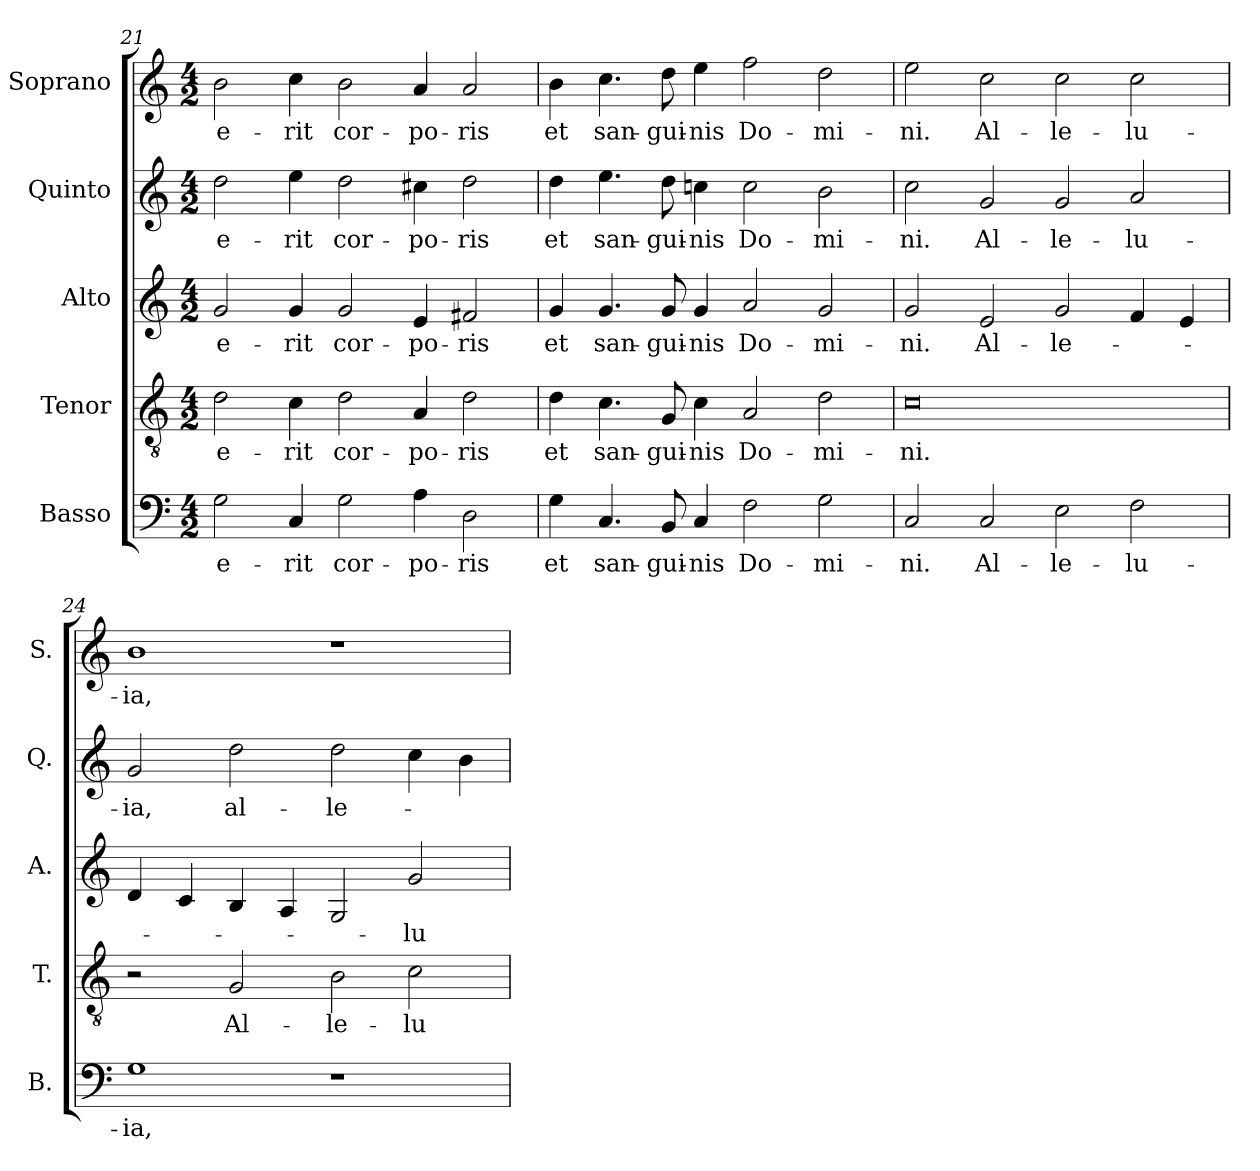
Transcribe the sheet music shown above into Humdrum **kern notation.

**kern	**text	**kern	**text	**kern	**text	**kern	**text	**kern	**text
*part5	*part5	*part4	*part4	*part3	*part3	*part2	*part2	*part1	*part1
*staff5	*staff5	*staff4	*staff4	*staff3	*staff3	*staff2	*staff2	*staff1	*staff1
*I"Basso	*	*I"Tenor	*	*I"Alto	*	*I"Quinto	*	*I"Soprano	*
*I'B.	*	*I'T.	*	*I'A.	*	*I'Q.	*	*I'S.	*
*clefF4	*	*clefGv2	*	*clefG2	*	*clefG2	*	*clefG2	*
*	*	*ITrd7c12	*	*	*	*	*	*	*
*k[]	*	*k[]	*	*k[]	*	*k[]	*	*k[]	*
*C:	*	*C:	*	*C:	*	*C:	*	*C:	*
*M4/2	*	*M4/2	*	*M4/2	*	*M4/2	*	*M4/2	*
=21	=21	=21	=21	=21	=21	=21	=21	=21	=21
!	!LO:LY:b:color=#000000	!	!	!	!	!	!	!	!
!	!	!	!LO:LY:b:color=#000000	!	!	!	!	!	!
!	!	!	!	!	!LO:LY:b:color=#000000	!	!	!	!
!	!	!	!	!	!	!	!LO:LY:b:color=#000000	!	!
!	!	!	!	!	!	!	!	!	!LO:LY:b:color=#000000
2Gi\	e-	2Di\	e-	2gi/	e-	2ddi\	e-	2bi\	e-
!	!LO:LY:b:color=#000000	!	!	!	!	!	!	!	!
!	!	!	!LO:LY:b:color=#000000	!	!	!	!	!	!
!	!	!	!	!	!LO:LY:b:color=#000000	!	!	!	!
!	!	!	!	!	!	!	!LO:LY:b:color=#000000	!	!
!	!	!	!	!	!	!	!	!	!LO:LY:b:color=#000000
4Ci/	-rit	4Ci\	-rit	4gi/	-rit	4eei\	-rit	4cci\	-rit
!	!LO:LY:b:color=#000000	!	!	!	!	!	!	!	!
!	!	!	!LO:LY:b:color=#000000	!	!	!	!	!	!
!	!	!	!	!	!LO:LY:b:color=#000000	!	!	!	!
!	!	!	!	!	!	!	!LO:LY:b:color=#000000	!	!
!	!	!	!	!	!	!	!	!	!LO:LY:b:color=#000000
2Gi\	cor-	2Di\	cor-	2gi/	cor-	2ddi\	cor-	2bi\	cor-
!	!LO:LY:b:color=#000000	!	!	!	!	!	!	!	!
!	!	!	!LO:LY:b:color=#000000	!	!	!	!	!	!
!	!	!	!	!	!LO:LY:b:color=#000000	!	!	!	!
!	!	!	!	!	!	!	!LO:LY:b:color=#000000	!	!
!	!	!	!	!	!	!	!	!	!LO:LY:b:color=#000000
4Ai\	-po-	4AAi/	-po-	4ei/	-po-	4cc#Xi\	-po-	4ai/	-po-
!	!LO:LY:b:color=#000000	!	!	!	!	!	!	!	!
!	!	!	!LO:LY:b:color=#000000	!	!	!	!	!	!
!	!	!	!	!	!LO:LY:b:color=#000000	!	!	!	!
!	!	!	!	!	!	!	!LO:LY:b:color=#000000	!	!
!	!	!	!	!	!	!	!	!	!LO:LY:b:color=#000000
2Di\	-ris	2Di\	-ris	2f#Xi/	-ris	2ddi\	-ris	2ai/	-ris
=22	=22	=22	=22	=22	=22	=22	=22	=22	=22
!	!LO:LY:b:color=#000000	!	!	!	!	!	!	!	!
!	!	!	!LO:LY:b:color=#000000	!	!	!	!	!	!
!	!	!	!	!	!LO:LY:b:color=#000000	!	!	!	!
!	!	!	!	!	!	!	!LO:LY:b:color=#000000	!	!
!	!	!	!	!	!	!	!	!	!LO:LY:b:color=#000000
4Gi\	et	4Di\	et	4gi/	et	4ddi\	et	4bi\	et
!	!LO:LY:b:color=#000000	!	!	!	!	!	!	!	!
!	!	!	!LO:LY:b:color=#000000	!	!	!	!	!	!
!	!	!	!	!	!LO:LY:b:color=#000000	!	!	!	!
!	!	!	!	!	!	!	!LO:LY:b:color=#000000	!	!
!	!	!	!	!	!	!	!	!	!LO:LY:b:color=#000000
4.Ci/	san-	4.Ci\	san-	4.gi/	san-	4.eei\	san-	4.cci\	san-
!	!LO:LY:b:color=#000000	!	!	!	!	!	!	!	!
!	!	!	!LO:LY:b:color=#000000	!	!	!	!	!	!
!	!	!	!	!	!LO:LY:b:color=#000000	!	!	!	!
!	!	!	!	!	!	!	!LO:LY:b:color=#000000	!	!
!	!	!	!	!	!	!	!	!	!LO:LY:b:color=#000000
8BBi/	-gui-	8GGi/	-gui-	8gi/	-gui-	8ddi\	-gui-	8ddi\	-gui-
!	!LO:LY:b:color=#000000	!	!	!	!	!	!	!	!
!	!	!	!LO:LY:b:color=#000000	!	!	!	!	!	!
!	!	!	!	!	!LO:LY:b:color=#000000	!	!	!	!
!	!	!	!	!	!	!	!LO:LY:b:color=#000000	!	!
!	!	!	!	!	!	!	!	!	!LO:LY:b:color=#000000
4Ci/	-nis	4Ci\	-nis	4gi/	-nis	4ccni\	-nis	4eei\	-nis
!	!LO:LY:b:color=#000000	!	!	!	!	!	!	!	!
!	!	!	!LO:LY:b:color=#000000	!	!	!	!	!	!
!	!	!	!	!	!LO:LY:b:color=#000000	!	!	!	!
!	!	!	!	!	!	!	!LO:LY:b:color=#000000	!	!
!	!	!	!	!	!	!	!	!	!LO:LY:b:color=#000000
2Fi\	Do-	2AAi/	Do-	2ai/	Do-	2cci\	Do-	2ffi\	Do-
!	!LO:LY:b:color=#000000	!	!	!	!	!	!	!	!
!	!	!	!LO:LY:b:color=#000000	!	!	!	!	!	!
!	!	!	!	!	!LO:LY:b:color=#000000	!	!	!	!
!	!	!	!	!	!	!	!LO:LY:b:color=#000000	!	!
!	!	!	!	!	!	!	!	!	!LO:LY:b:color=#000000
2Gi\	-mi-	2Di\	-mi-	2gi/	-mi-	2bi\	-mi-	2ddi\	-mi-
!!LO:LB:g=z
=23	=23	=23	=23	=23	=23	=23	=23	=23	=23
!	!LO:LY:b:color=#000000	!	!	!	!	!	!	!	!
!	!	!	!LO:LY:b:color=#000000	!	!	!	!	!	!
!	!	!	!	!	!LO:LY:b:color=#000000	!	!	!	!
!	!	!	!	!	!	!	!LO:LY:b:color=#000000	!	!
!	!	!	!	!	!	!	!	!	!LO:LY:b:color=#000000
2Ci/	-ni.	0Ci	-ni.	2gi/	-ni.	2cci\	-ni.	2eei\	-ni.
!	!LO:LY:b:color=#000000	!	!	!	!	!	!	!	!
!	!	!	!	!	!LO:LY:b:color=#000000	!	!	!	!
!	!	!	!	!	!	!	!LO:LY:b:color=#000000	!	!
!	!	!	!	!	!	!	!	!	!LO:LY:b:color=#000000
2Ci/	Al-	.	.	2ei/	Al-	2gi/	Al-	2cci\	Al-
!	!LO:LY:b:color=#000000	!	!	!	!	!	!	!	!
!	!	!	!	!	!LO:LY:b:color=#000000	!	!	!	!
!	!	!	!	!	!	!	!LO:LY:b:color=#000000	!	!
!	!	!	!	!	!	!	!	!	!LO:LY:b:color=#000000
2Ei\	-le-	.	.	2gi/	-le-	2gi/	-le-	2cci\	-le-
!	!LO:LY:b:color=#000000	!	!	!	!	!	!	!	!
!	!	!	!	!	!	!	!LO:LY:b:color=#000000	!	!
!	!	!	!	!	!	!	!	!	!LO:LY:b:color=#000000
2Fi\	-lu-	.	.	4fi/	.	2ai/	-lu-	2cci\	-lu-
.	.	.	.	4ei/	.	.	.	.	.
=24	=24	=24	=24	=24	=24	=24	=24	=24	=24
!	!LO:LY:b:color=#000000	!	!	!	!	!	!	!	!
!	!	!	!	!	!	!	!LO:LY:b:color=#000000	!	!
!	!	!	!	!	!	!	!	!	!LO:LY:b:color=#000000
1Gi	-ia,	2r	.	4di/	.	2gi/	-ia,	1bi	-ia,
.	.	.	.	4ci/	.	.	.	.	.
!	!	!	!LO:LY:b:color=#000000	!	!	!	!	!	!
!	!	!	!	!	!	!	!LO:LY:b:color=#000000	!	!
.	.	2GGi/	Al-	4Bi/	.	2ddi\	al-	.	.
.	.	.	.	4Ai/	.	.	.	.	.
!	!	!	!LO:LY:b:color=#000000	!	!	!	!	!	!
!	!	!	!	!	!	!	!LO:LY:b:color=#000000	!	!
1r	.	2BBi\	-le-	2Gi/	.	2ddi\	-le-	1r	.
!	!	!	!LO:LY:b:color=#000000	!	!	!	!	!	!
!	!	!	!	!	!LO:LY:b:color=#000000	!	!	!	!
.	.	2Ci\	-lu-	2gi/	-lu-	4cci\	.	.	.
.	.	.	.	.	.	4bi\	.	.	.
=	=	=	=	=	=	=	=	=	=
*-	*-	*-	*-	*-	*-	*-	*-	*-	*-
